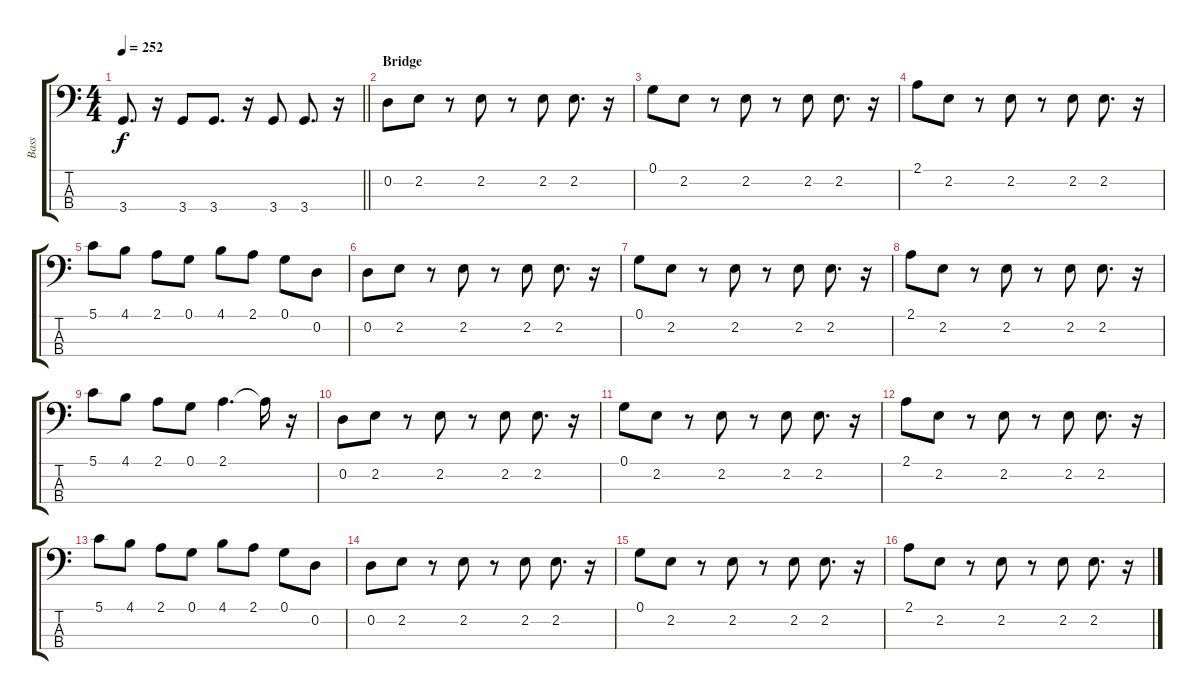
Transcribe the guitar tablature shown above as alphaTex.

\track ("Bass" "Bass") {instrument electricbassfinger}
\staff {score tabs}
\tuning (G2 D2 A1 E1) {hide}
\ts (4 4)
\tempo 252
\clef f4
\barLineRight lightlight
\ks c
3.4.8{d dy f} r.16 3.4.8 3.4.8{d} r.16 3.4.8 3.4.8{d} r.16 |
\section ("" "Bridge")
0.2.8 2.2.8 r.8 2.2.8 r.8 2.2.8 2.2.8{d} r.16 |
0.1.8 2.2.8 r.8 2.2.8 r.8 2.2.8 2.2.8{d} r.16 |
2.1.8 2.2.8 r.8 2.2.8 r.8 2.2.8 2.2.8{d} r.16 |
5.1.8 4.1.8 2.1.8 0.1.8 4.1.8 2.1.8 0.1.8 0.2.8 |
0.2.8 2.2.8 r.8 2.2.8 r.8 2.2.8 2.2.8{d} r.16 |
0.1.8 2.2.8 r.8 2.2.8 r.8 2.2.8 2.2.8{d} r.16 |
2.1.8 2.2.8 r.8 2.2.8 r.8 2.2.8 2.2.8{d} r.16 |
5.1.8 4.1.8 2.1.8 0.1.8 2.1.4{d} 2.1{t}.16 r.16 |
0.2.8 2.2.8 r.8 2.2.8 r.8 2.2.8 2.2.8{d} r.16 |
0.1.8 2.2.8 r.8 2.2.8 r.8 2.2.8 2.2.8{d} r.16 |
2.1.8 2.2.8 r.8 2.2.8 r.8 2.2.8 2.2.8{d} r.16 |
5.1.8 4.1.8 2.1.8 0.1.8 4.1.8 2.1.8 0.1.8 0.2.8 |
0.2.8 2.2.8 r.8 2.2.8 r.8 2.2.8 2.2.8{d} r.16 |
0.1.8 2.2.8 r.8 2.2.8 r.8 2.2.8 2.2.8{d} r.16 |
2.1.8 2.2.8 r.8 2.2.8 r.8 2.2.8 2.2.8{d} r.16
